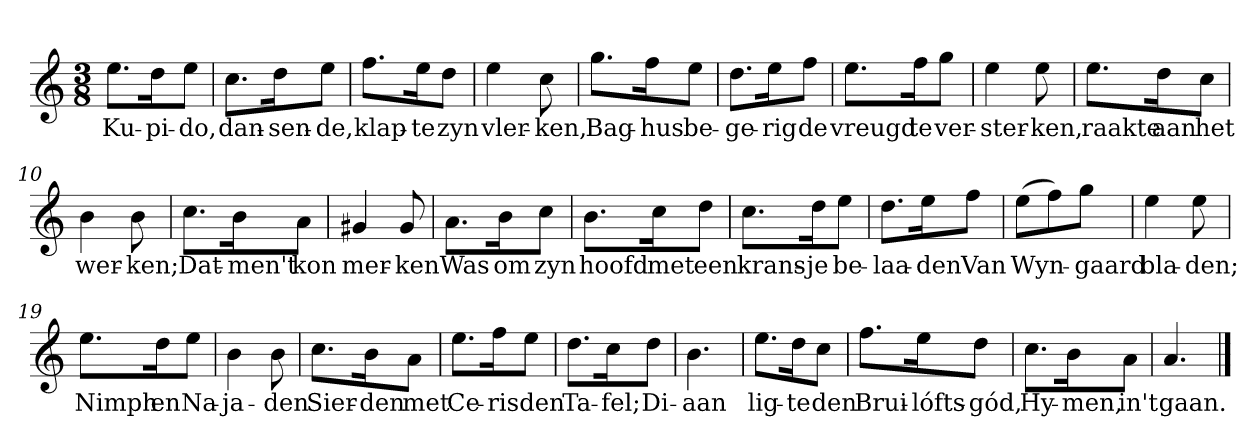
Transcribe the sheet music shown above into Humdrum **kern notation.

**kern	**text
*part1	*part1
*staff1	*staff1
*clefG2	*
*k[]	*
*a:	*
*M3/8	*
*MM120	*
=1	=1
8.ee\L	Ku-
16dd\K	-pi-
8ee\J	-do,
=2	=2
8.cc\L	dan-
16dd\K	-sen-
8ee\J	-de,
=3	=3
8.ff\L	klap-
16ee\K	-te
8dd\J	zyn
=4	=4
4ee	vler-
8cc	-ken,
=5	=5
8.gg\L	Bag-
16ff\K	-hus
8ee\J	be-
=6	=6
8.dd\L	-ge-
16ee\K	-rig
8ff\J	de
=7	=7
8.ee\L	vreugd
16ff\K	te
8gg\J	ver-
=8	=8
4ee	-ster-
8ee	-ken,
=9	=9
8.ee\L	raakte
16dd\K	aan
8cc\J	het
=10	=10
4b	wer-
8b	-ken;
=11	=11
8.cc\L	Dat-
16b\K	-men't
8a\J	kon
=12	=12
4g#X	mer-
8g#	-ken
=13	=13
8.a\L	Was
16b\K	om
8cc\J	zyn
=14	=14
8.b\L	hoofd
16cc\K	met
8dd\J	een
=15	=15
8.cc\L	krans-
16dd\K	-je
8ee\J	be-
=16	=16
8.dd\L	-laa-
16ee\K	-den
8ff\J	Van
=17	=17
(8ee\L	Wyn-
8ff\)	.
8gg\J	-gaard
=18	=18
4ee	bla-
8ee	-den;
=19	=19
8.ee\L	Nimph
16dd\K	en
8ee\J	Na-
=20	=20
4b	-ja-
8b	-den
=21	=21
8.cc\L	Sier-
16b\K	-den
8a\J	met
=22	=22
8.ee\L	Ce-
16ff\K	-ris
8ee\J	den
=23	=23
8.dd\L	Ta-
16cc\K	-fel;
8dd\J	Di-
=24	=24
4.b	-aan
=25	=25
8.ee\L	lig-
16dd\K	-te
8cc\J	den
=26	=26
8.ff\L	Brui-
16ee\K	-lófts-
8dd\J	-gód,
=27	=27
8.cc\L	Hy-
16b\K	-men,
8a\J	in't
=28	=28
4.a	gaan.
==	==
*-	*-
